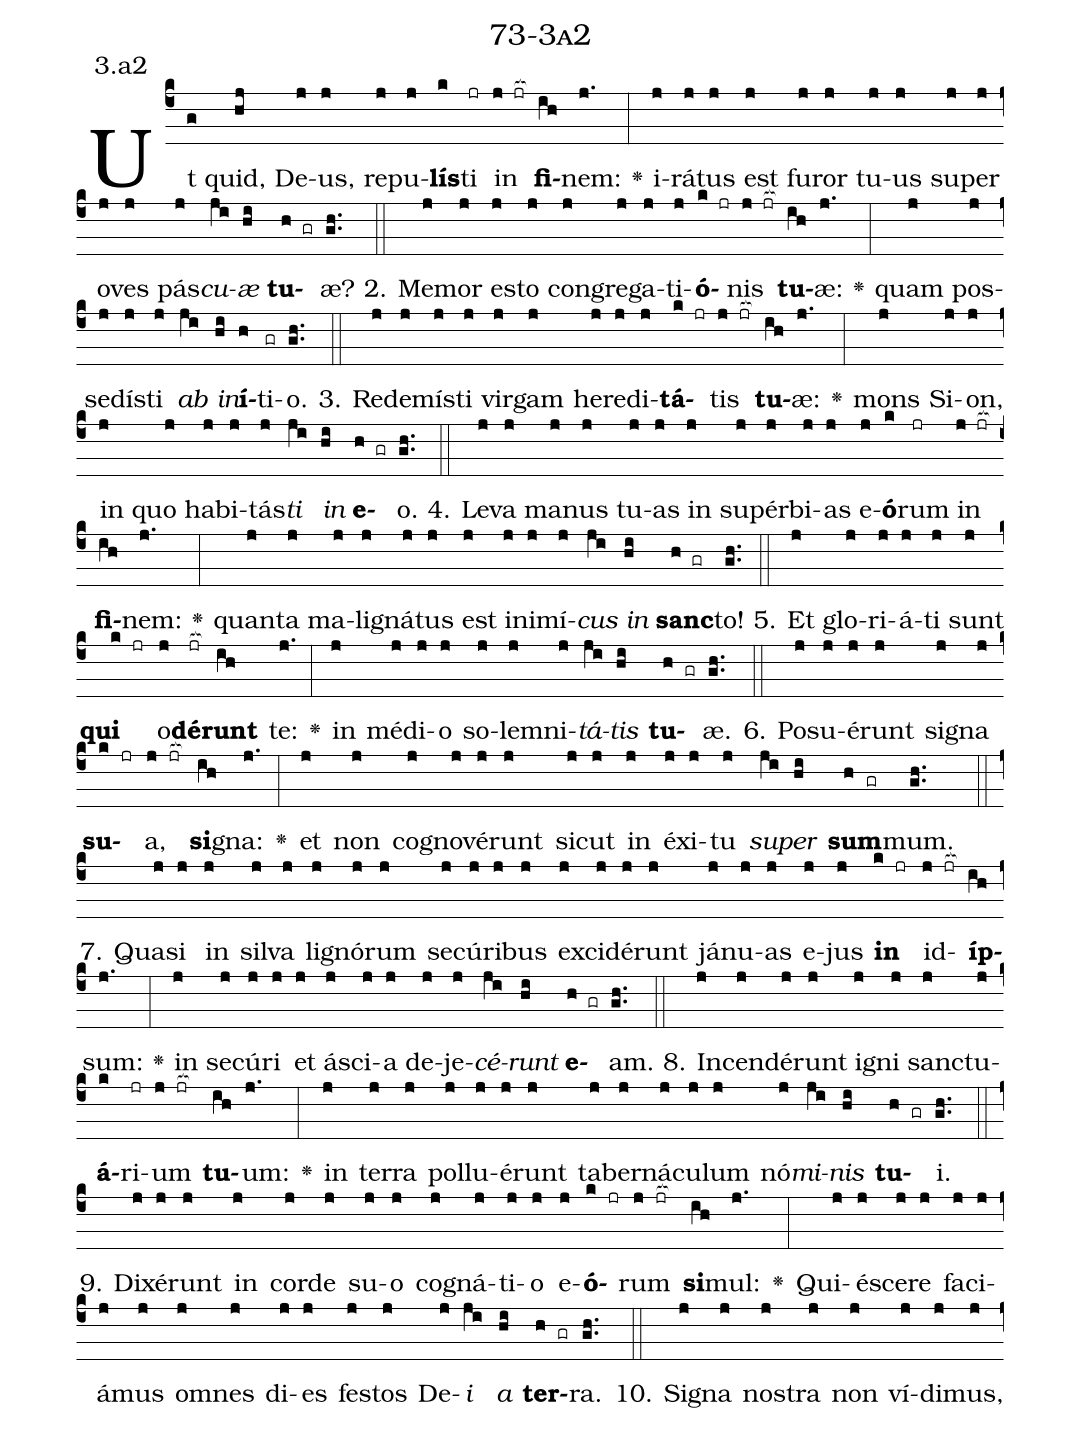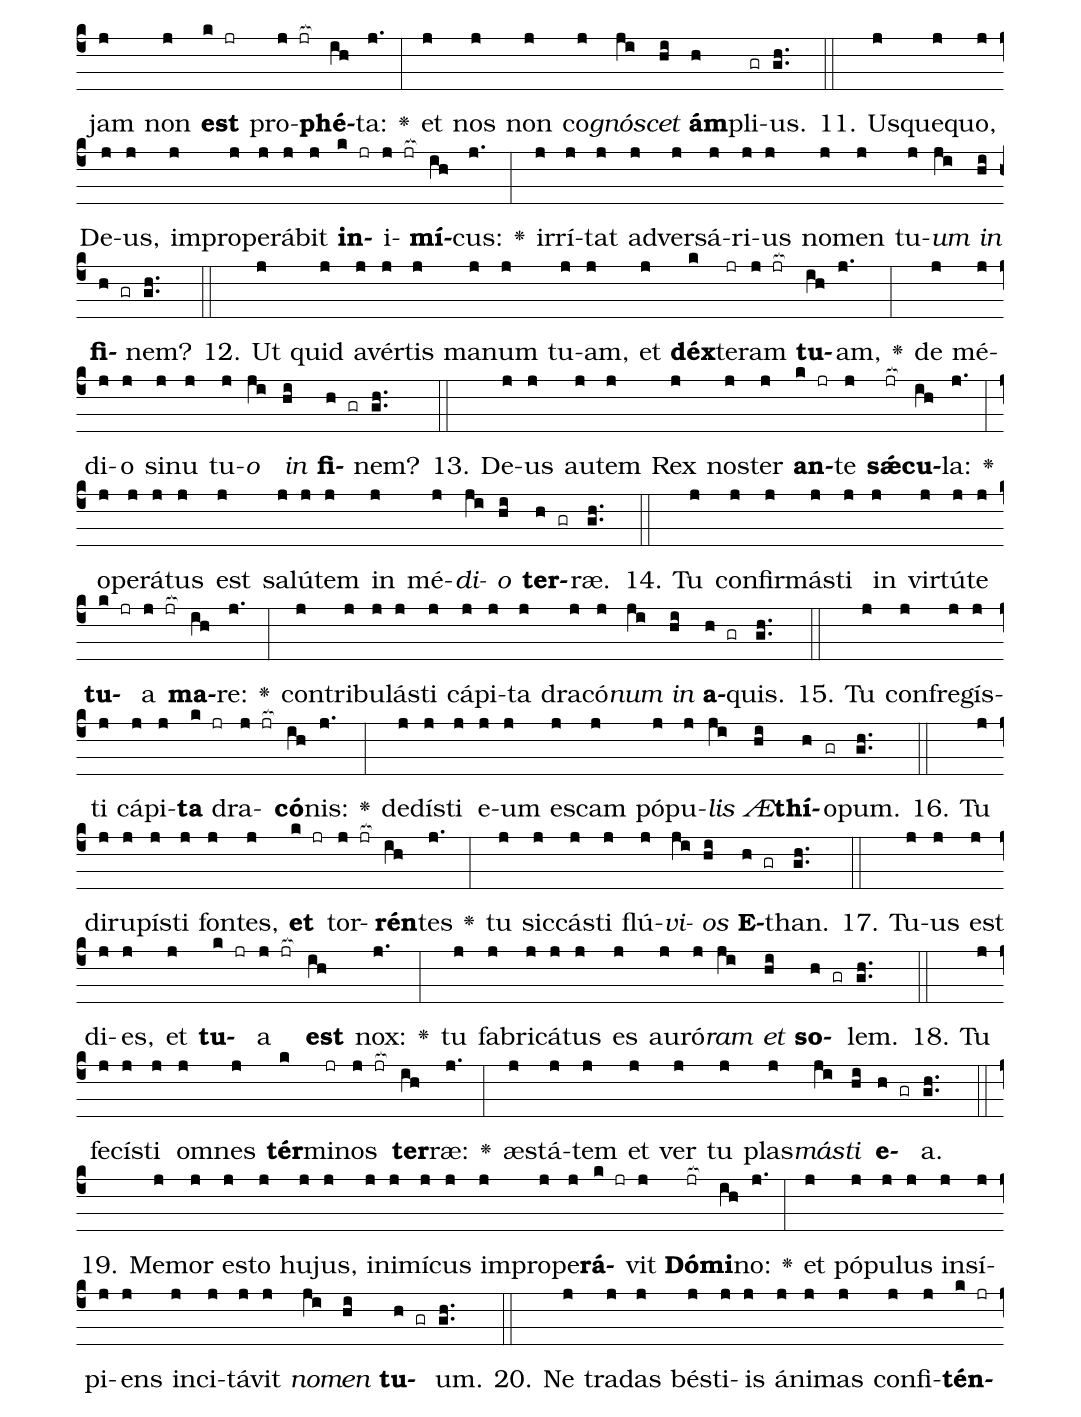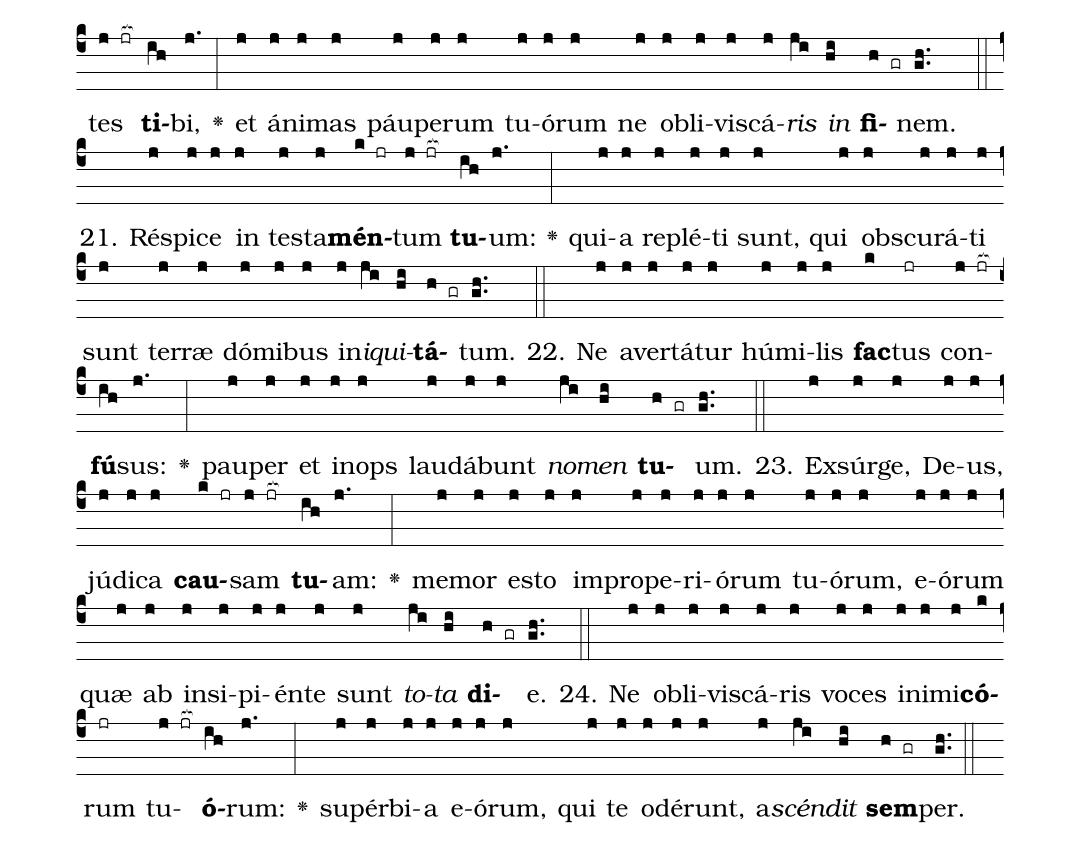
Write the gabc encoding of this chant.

name: 73-3a2;
annotation: 3.a2;
%%
(c4)Ut(g) quid,(hj) De(j)us,(j) re(j)pu(j)<b>lís</b>(k)ti(jr) in(j jr[ocb:1{]) <b>fi</b>(ih[ocb:0}])nem:(j.) <v>\greheightstar</v>(:) i(j)rá(j)tus(j) est(j) fu(j)ror(j) tu(j)us(j) su(j)per(j) o(j)ves(j) pás(j)<i>cu</i>(ji)<i>æ</i>(hi) <b>tu</b>(h gr)æ?(gh..) (::)
2. Me(j)mor(j) es(j)to(j) con(j)gre(j)ga(j)ti(j)<b>ó</b>(k jr)nis(j jr[ocb:1{]) <b>tu</b>(ih[ocb:0}])æ:(j.) <v>\greheightstar</v>(:) quam(j) pos(j)se(j)dís(j)ti(j) <i>ab</i>(ji) <i>in</i>(hi)<b>í</b>(h)ti(gr)o.(gh..) (::)
3. Red(j)e(j)mís(j)ti(j) vir(j)gam(j) he(j)re(j)di(j)<b>tá</b>(k jr)tis(j jr[ocb:1{]) <b>tu</b>(ih[ocb:0}])æ:(j.) <v>\greheightstar</v>(:) mons(j) Si(j)on,(j) in(j) quo(j) ha(j)bi(j)tás(j)<i>ti</i>(ji) <i>in</i>(hi) <b>e</b>(h gr)o.(gh..) (::)
4. Le(j)va(j) ma(j)nus(j) tu(j)as(j) in(j) su(j)pér(j)bi(j)as(j) e(j)<b>ó</b>(k)rum(jr) in(j jr[ocb:1{]) <b>fi</b>(ih[ocb:0}])nem:(j.) <v>\greheightstar</v>(:) quan(j)ta(j) ma(j)li(j)gná(j)tus(j) est(j) in(j)i(j)mí(j)<i>cus</i>(ji) <i>in</i>(hi) <b>sanc</b>(h gr)to!(gh..) (::)
5. Et(j) glo(j)ri(j)á(j)ti(j) sunt(j) <b>qui</b>(k jr) o(j)<b>dé</b>(jr[ocb:1{])<b>runt</b>(ih[ocb:0}]) te:(j.) <v>\greheightstar</v>(:) in(j) mé(j)di(j)o(j) so(j)lem(j)ni(j)<i>tá</i>(ji)<i>tis</i>(hi) <b>tu</b>(h gr)æ.(gh..) (::)
6. Po(j)su(j)é(j)runt(j) si(j)gna(j) <b>su</b>(k jr)a,(j jr[ocb:1{]) <b>si</b>(ih[ocb:0}])gna:(j.) <v>\greheightstar</v>(:) et(j) non(j) co(j)gno(j)vé(j)runt(j) sic(j)ut(j) in(j) éx(j)i(j)tu(j) <i>su</i>(ji)<i>per</i>(hi) <b>sum</b>(h gr)mum.(gh..) (::)
7. Qua(j)si(j) in(j) sil(j)va(j) li(j)gnó(j)rum(j) se(j)cú(j)ri(j)bus(j) ex(j)ci(j)dé(j)runt(j) já(j)nu(j)as(j) e(j)jus(j) <b>in</b>(k jr) id(j jr[ocb:1{])<b>íp</b>(ih[ocb:0}])sum:(j.) <v>\greheightstar</v>(:) in(j) se(j)cú(j)ri(j) et(j) á(j)sci(j)a(j) de(j)je(j)<i>cé</i>(ji)<i>runt</i>(hi) <b>e</b>(h gr)am.(gh..) (::)
8. In(j)cen(j)dé(j)runt(j) i(j)gni(j) sanc(j)tu(j)<b>á</b>(k)ri(jr)um(j jr[ocb:1{]) <b>tu</b>(ih[ocb:0}])um:(j.) <v>\greheightstar</v>(:) in(j) ter(j)ra(j) pol(j)lu(j)é(j)runt(j) ta(j)ber(j)ná(j)cu(j)lum(j) nó(j)<i>mi</i>(ji)<i>nis</i>(hi) <b>tu</b>(h gr)i.(gh..) (::)
9. Di(j)xé(j)runt(j) in(j) cor(j)de(j) su(j)o(j) co(j)gná(j)ti(j)o(j) e(j)<b>ó</b>(k jr)rum(j jr[ocb:1{]) <b>si</b>(ih[ocb:0}])mul:(j.) <v>\greheightstar</v>(:) Qui(j)é(j)sce(j)re(j) fa(j)ci(j)á(j)mus(j) om(j)nes(j) di(j)es(j) fes(j)tos(j) De(j)<i>i</i>(ji) <i>a</i>(hi) <b>ter</b>(h gr)ra.(gh..) (::)
10. Si(j)gna(j) nos(j)tra(j) non(j) ví(j)di(j)mus,(j) jam(j) non(j) <b>est</b>(k jr) pro(j jr[ocb:1{])<b>phé</b>(ih[ocb:0}])ta:(j.) <v>\greheightstar</v>(:) et(j) nos(j) non(j) co(j)<i>gnó</i>(ji)<i>scet</i>(hi) <b>ám</b>(h)pli(gr)us.(gh..) (::)
11. Us(j)que(j)quo,(j) De(j)us,(j) im(j)pro(j)pe(j)rá(j)bit(j) <b>in</b>(k jr)i(j jr[ocb:1{])<b>mí</b>(ih[ocb:0}])cus:(j.) <v>\greheightstar</v>(:) ir(j)rí(j)tat(j) ad(j)ver(j)sá(j)ri(j)us(j) no(j)men(j) tu(j)<i>um</i>(ji) <i>in</i>(hi) <b>fi</b>(h gr)nem?(gh..) (::)
12. Ut(j) quid(j) a(j)vér(j)tis(j) ma(j)num(j) tu(j)am,(j) et(j) <b>déx</b>(k)te(jr)ram(j jr[ocb:1{]) <b>tu</b>(ih[ocb:0}])am,(j.) <v>\greheightstar</v>(:) de(j) mé(j)di(j)o(j) si(j)nu(j) tu(j)<i>o</i>(ji) <i>in</i>(hi) <b>fi</b>(h gr)nem?(gh..) (::)
13. De(j)us(j) au(j)tem(j) Rex(j) nos(j)ter(j) <b>an</b>(k jr)te(j) <b>sǽ</b>(jr[ocb:1{])<b>cu</b>(ih[ocb:0}])la:(j.) <v>\greheightstar</v>(:) o(j)pe(j)rá(j)tus(j) est(j) sa(j)lú(j)tem(j) in(j) mé(j)<i>di</i>(ji)<i>o</i>(hi) <b>ter</b>(h gr)ræ.(gh..) (::)
14. Tu(j) con(j)fir(j)más(j)ti(j) in(j) vir(j)tú(j)te(j) <b>tu</b>(k jr)a(j jr[ocb:1{]) <b>ma</b>(ih[ocb:0}])re:(j.) <v>\greheightstar</v>(:) con(j)tri(j)bu(j)lás(j)ti(j) cá(j)pi(j)ta(j) dra(j)có(j)<i>num</i>(ji) <i>in</i>(hi) <b>a</b>(h gr)quis.(gh..) (::)
15. Tu(j) con(j)fre(j)gís(j)ti(j) cá(j)pi(j)<b>ta</b>(k jr) dra(j jr[ocb:1{])<b>có</b>(ih[ocb:0}])nis:(j.) <v>\greheightstar</v>(:) de(j)dís(j)ti(j) e(j)um(j) es(j)cam(j) pó(j)pu(j)<i>lis</i>(ji) <i>Æ</i>(hi)<b>thí</b>(h)o(gr)pum.(gh..) (::)
16. Tu(j) di(j)ru(j)pís(j)ti(j) fon(j)tes,(j) <b>et</b>(k jr) tor(j jr[ocb:1{])<b>rén</b>(ih[ocb:0}])tes(j.) <v>\greheightstar</v>(:) tu(j) sic(j)cás(j)ti(j) flú(j)<i>vi</i>(ji)<i>os</i>(hi) <b>E</b>(h gr)than.(gh..) (::)
17. Tu(j)us(j) est(j) di(j)es,(j) et(j) <b>tu</b>(k jr)a(j jr[ocb:1{]) <b>est</b>(ih[ocb:0}]) nox:(j.) <v>\greheightstar</v>(:) tu(j) fa(j)bri(j)cá(j)tus(j) es(j) au(j)ró(j)<i>ram</i>(ji) <i>et</i>(hi) <b>so</b>(h gr)lem.(gh..) (::)
18. Tu(j) fe(j)cís(j)ti(j) om(j)nes(j) <b>tér</b>(k)mi(jr)nos(j jr[ocb:1{]) <b>ter</b>(ih[ocb:0}])ræ:(j.) <v>\greheightstar</v>(:) æs(j)tá(j)tem(j) et(j) ver(j) tu(j) plas(j)<i>más</i>(ji)<i>ti</i>(hi) <b>e</b>(h gr)a.(gh..) (::)
19. Me(j)mor(j) es(j)to(j) hu(j)jus,(j) in(j)i(j)mí(j)cus(j) im(j)pro(j)pe(j)<b>rá</b>(k jr)vit(j) <b>Dó</b>(jr[ocb:1{])<b>mi</b>(ih[ocb:0}])no:(j.) <v>\greheightstar</v>(:) et(j) pó(j)pu(j)lus(j) in(j)sí(j)pi(j)ens(j) in(j)ci(j)tá(j)vit(j) <i>no</i>(ji)<i>men</i>(hi) <b>tu</b>(h gr)um.(gh..) (::)
20. Ne(j) tra(j)das(j) bés(j)ti(j)is(j) á(j)ni(j)mas(j) con(j)fi(j)<b>tén</b>(k jr)tes(j jr[ocb:1{]) <b>ti</b>(ih[ocb:0}])bi,(j.) <v>\greheightstar</v>(:) et(j) á(j)ni(j)mas(j) páu(j)pe(j)rum(j) tu(j)ó(j)rum(j) ne(j) ob(j)li(j)vis(j)cá(j)<i>ris</i>(ji) <i>in</i>(hi) <b>fi</b>(h gr)nem.(gh..) (::)
21. Ré(j)spi(j)ce(j) in(j) tes(j)ta(j)<b>mén</b>(k jr)tum(j jr[ocb:1{]) <b>tu</b>(ih[ocb:0}])um:(j.) <v>\greheightstar</v>(:) qui(j)a(j) re(j)plé(j)ti(j) sunt,(j) qui(j) obs(j)cu(j)rá(j)ti(j) sunt(j) ter(j)ræ(j) dó(j)mi(j)bus(j) in(j)<i>i</i>(ji)<i>qui</i>(hi)<b>tá</b>(h gr)tum.(gh..) (::)
22. Ne(j) a(j)ver(j)tá(j)tur(j) hú(j)mi(j)lis(j) <b>fac</b>(k)tus(jr) con(j jr[ocb:1{])<b>fú</b>(ih[ocb:0}])sus:(j.) <v>\greheightstar</v>(:) pau(j)per(j) et(j) in(j)ops(j) lau(j)dá(j)bunt(j) <i>no</i>(ji)<i>men</i>(hi) <b>tu</b>(h gr)um.(gh..) (::)
23. Ex(j)súr(j)ge,(j) De(j)us,(j) jú(j)di(j)ca(j) <b>cau</b>(k jr)sam(j jr[ocb:1{]) <b>tu</b>(ih[ocb:0}])am:(j.) <v>\greheightstar</v>(:) me(j)mor(j) es(j)to(j) im(j)pro(j)pe(j)ri(j)ó(j)rum(j) tu(j)ó(j)rum,(j) e(j)ó(j)rum(j) quæ(j) ab(j) in(j)si(j)pi(j)én(j)te(j) sunt(j) <i>to</i>(ji)<i>ta</i>(hi) <b>di</b>(h gr)e.(gh..) (::)
24. Ne(j) ob(j)li(j)vis(j)cá(j)ris(j) vo(j)ces(j) in(j)i(j)mi(j)<b>có</b>(k)rum(jr) tu(j jr[ocb:1{])<b>ó</b>(ih[ocb:0}])rum:(j.) <v>\greheightstar</v>(:) su(j)pér(j)bi(j)a(j) e(j)ó(j)rum,(j) qui(j) te(j) o(j)dé(j)runt,(j) a(j)<i>scén</i>(ji)<i>dit</i>(hi) <b>sem</b>(h gr)per.(gh..) (::)
